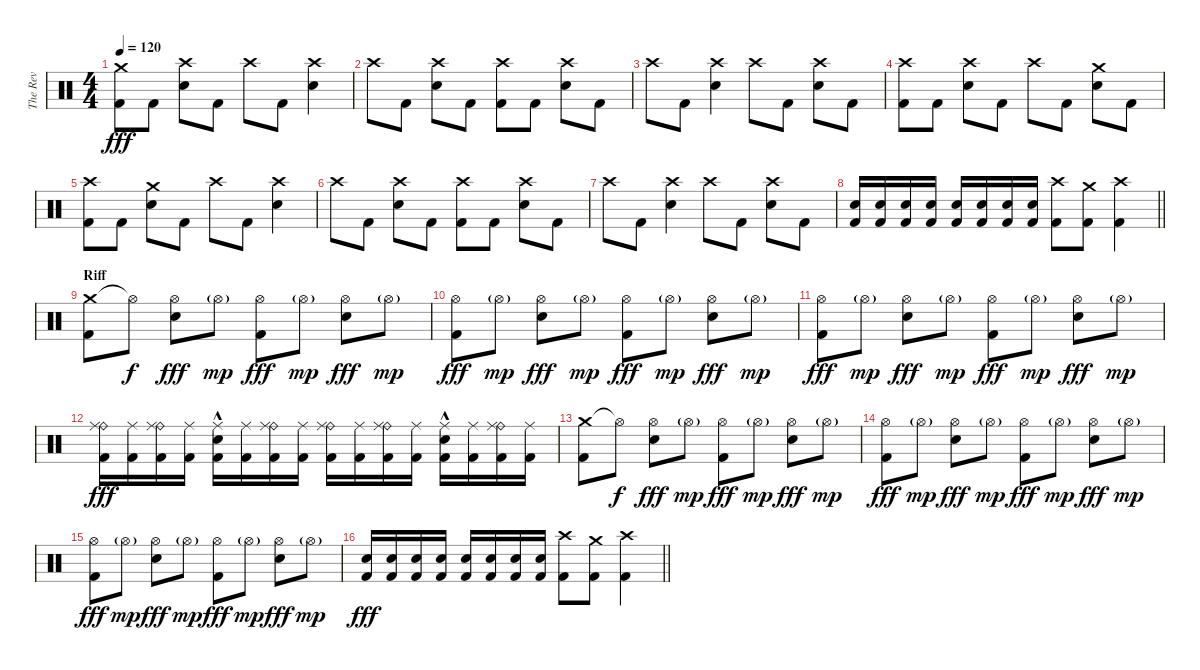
\track ("The Rev" "The Rev") {instrument percussion}
\staff {score}
\articulation defaults
\ts (4 4)
\tempo 120
\clef neutral
\ks c
("Crash medium (hit)" "Kick (hit) 2").8{dy fff} "Kick (hit) 2".8 ("Crash high (hit)" "Snare (hit) 2").8 "Kick (hit) 2".8 "Crash high (hit)".8 "Kick (hit) 2".8 ("Crash high (hit)" "Snare (hit) 2").4 |
"Crash high (hit)".8 "Kick (hit) 2".8 ("Crash high (hit)" "Snare (hit) 2").8 "Kick (hit) 2".8 ("Crash high (hit)" "Kick (hit) 2").8 "Kick (hit) 2".8 ("Crash high (hit)" "Snare (hit) 2").8 "Kick (hit) 2".8 |
"Crash high (hit)".8 "Kick (hit) 2".8 ("Crash high (hit)" "Snare (hit) 2").4 "Crash high (hit)".8 "Kick (hit) 2".8 ("Crash high (hit)" "Snare (hit) 2").8 "Kick (hit) 2".8 |
("Crash high (hit)" "Kick (hit) 2").8 "Kick (hit) 2".8 ("Crash high (hit)" "Snare (hit) 2").8 "Kick (hit) 2".8 "Crash high (hit)".8 "Kick (hit) 2".8 ("Crash medium (hit)" "Snare (hit) 2").8 "Kick (hit) 2".8 |
("Crash high (hit)" "Kick (hit) 2").8 "Kick (hit) 2".8 ("Crash medium (hit)" "Snare (hit) 2").8 "Kick (hit) 2".8 "Crash high (hit)".8 "Kick (hit) 2".8 ("Crash high (hit)" "Snare (hit) 2").4 |
"Crash high (hit)".8 "Kick (hit) 2".8 ("Crash high (hit)" "Snare (hit) 2").8 "Kick (hit) 2".8 ("Crash high (hit)" "Kick (hit) 2").8 "Kick (hit) 2".8 ("Crash high (hit)" "Snare (hit) 2").8 "Kick (hit) 2".8 |
"Crash high (hit)".8 "Kick (hit) 2".8 ("Crash high (hit)" "Snare (hit) 2").4 "Crash high (hit)".8 "Kick (hit) 2".8 ("Crash high (hit)" "Snare (hit) 2").8 "Kick (hit) 2".8 |
\barLineRight lightlight
("Snare (hit) 2" "Kick (hit) 2").16 ("Snare (hit) 2" "Kick (hit) 2").16 ("Snare (hit) 2" "Kick (hit) 2").16 ("Snare (hit) 2" "Kick (hit) 2").16 ("Snare (hit) 2" "Kick (hit) 2").16 ("Snare (hit) 2" "Kick (hit) 2").16 ("Snare (hit) 2" "Kick (hit) 2").16 ("Snare (hit) 2" "Kick (hit) 2").16 ("Crash high (hit)" "Kick (hit) 2").8 ("Crash medium (hit)" "Kick (hit) 2").8 ("Crash high (hit)" "Kick (hit) 2").4 |
\section ("" "Riff")
("Crash medium (hit)" "Kick (hit) 2").8 "Hi-Hat (open)"{t}.8{dy f} ("Hi-Hat (open)" "Snare (hit) 2").8{dy fff} "Hi-Hat (open)"{g}.8{dy mp} ("Hi-Hat (open)" "Kick (hit) 2").8{dy fff} "Hi-Hat (open)"{g}.8{dy mp} ("Hi-Hat (open)" "Snare (hit) 2").8{dy fff} "Hi-Hat (open)"{g}.8{dy mp} |
("Hi-Hat (open)" "Kick (hit) 2").8{dy fff} "Hi-Hat (open)"{g}.8{dy mp} ("Hi-Hat (open)" "Snare (hit) 2").8{dy fff} "Hi-Hat (open)"{g}.8{dy mp} ("Hi-Hat (open)" "Kick (hit) 2").8{dy fff} "Hi-Hat (open)"{g}.8{dy mp} ("Hi-Hat (open)" "Snare (hit) 2").8{dy fff} "Hi-Hat (open)"{g}.8{dy mp} |
("Hi-Hat (open)" "Kick (hit) 2").8{dy fff} "Hi-Hat (open)"{g}.8{dy mp} ("Hi-Hat (open)" "Snare (hit) 2").8{dy fff} "Hi-Hat (open)"{g}.8{dy mp} ("Hi-Hat (open)" "Kick (hit) 2").8{dy fff} "Hi-Hat (open)"{g}.8{dy mp} ("Hi-Hat (open)" "Snare (hit) 2").8{dy fff} "Hi-Hat (open)"{g}.8{dy mp} |
("Ride (bell)" "Ride (middle)" "Kick (hit) 2").16{dy fff} ("Ride (middle)" "Kick (hit) 2").16 ("Ride (bell)" "Ride (middle)" "Kick (hit) 2").16 ("Ride (middle)" "Kick (hit) 2").16 ("Ride (middle)" "Snare (hit) 2"{hac} "Kick (hit) 2").16 ("Ride (middle)" "Kick (hit) 2").16 ("Ride (bell)" "Ride (middle)" "Kick (hit) 2").16 ("Ride (middle)" "Kick (hit) 2").16 ("Ride (bell)" "Ride (middle)" "Kick (hit) 2").16 ("Ride (middle)" "Kick (hit) 2").16 ("Ride (bell)" "Ride (middle)" "Kick (hit) 2").16 ("Ride (middle)" "Kick (hit) 2").16 ("Ride (middle)" "Snare (hit) 2"{hac} "Kick (hit) 2").16 ("Ride (middle)" "Kick (hit) 2").16 ("Ride (bell)" "Ride (middle)" "Kick (hit) 2").16 ("Ride (middle)" "Kick (hit) 2").16 |
("Crash medium (hit)" "Kick (hit) 2").8 "Hi-Hat (open)"{t}.8{dy f} ("Hi-Hat (open)" "Snare (hit) 2").8{dy fff} "Hi-Hat (open)"{g}.8{dy mp} ("Hi-Hat (open)" "Kick (hit) 2").8{dy fff} "Hi-Hat (open)"{g}.8{dy mp} ("Hi-Hat (open)" "Snare (hit) 2").8{dy fff} "Hi-Hat (open)"{g}.8{dy mp} |
("Hi-Hat (open)" "Kick (hit) 2").8{dy fff} "Hi-Hat (open)"{g}.8{dy mp} ("Hi-Hat (open)" "Snare (hit) 2").8{dy fff} "Hi-Hat (open)"{g}.8{dy mp} ("Hi-Hat (open)" "Kick (hit) 2").8{dy fff} "Hi-Hat (open)"{g}.8{dy mp} ("Hi-Hat (open)" "Snare (hit) 2").8{dy fff} "Hi-Hat (open)"{g}.8{dy mp} |
("Hi-Hat (open)" "Kick (hit) 2").8{dy fff} "Hi-Hat (open)"{g}.8{dy mp} ("Hi-Hat (open)" "Snare (hit) 2").8{dy fff} "Hi-Hat (open)"{g}.8{dy mp} ("Hi-Hat (open)" "Kick (hit) 2").8{dy fff} "Hi-Hat (open)"{g}.8{dy mp} ("Hi-Hat (open)" "Snare (hit) 2").8{dy fff} "Hi-Hat (open)"{g}.8{dy mp} |
\barLineRight lightlight
("Snare (hit) 2" "Kick (hit) 2").16{dy fff} ("Snare (hit) 2" "Kick (hit) 2").16 ("Snare (hit) 2" "Kick (hit) 2").16 ("Snare (hit) 2" "Kick (hit) 2").16 ("Snare (hit) 2" "Kick (hit) 2").16 ("Snare (hit) 2" "Kick (hit) 2").16 ("Snare (hit) 2" "Kick (hit) 2").16 ("Snare (hit) 2" "Kick (hit) 2").16 ("Crash high (hit)" "Kick (hit) 2").8 ("Crash medium (hit)" "Kick (hit) 2").8 ("Crash high (hit)" "Kick (hit) 2").4
